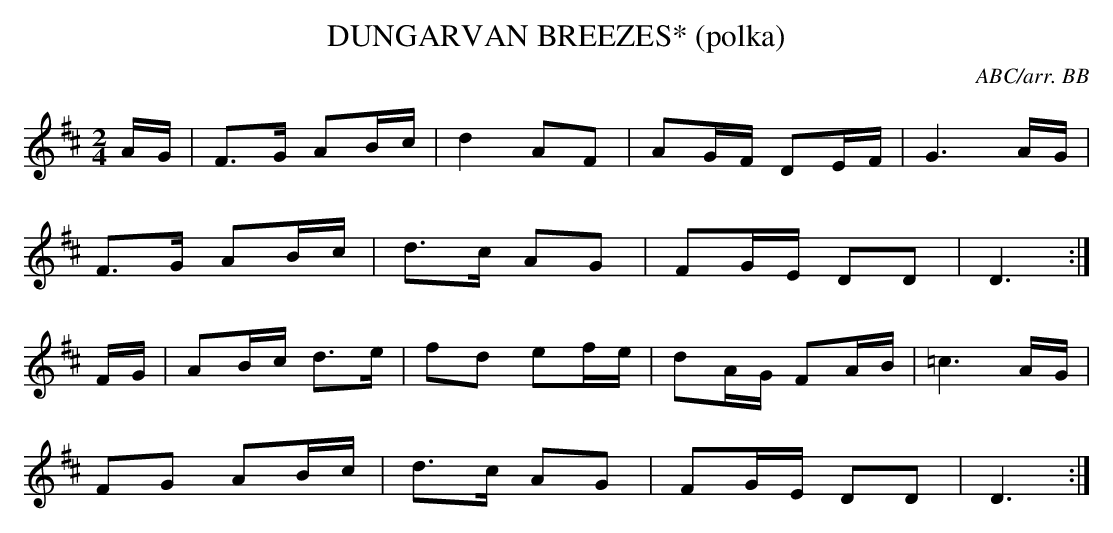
X:1
T:DUNGARVAN BREEZES* (polka)
C:ABC/arr. BB
M:2/4
L:1/8
K:D % source key Eb
A/G/|F>G AB/c/|d2 AF|AG/F/ DE/F/|G3 A/G/|
F>G AB/c/|d>c AG|FG/E/ DD|D3 :|
F/G/|AB/c/ d>e|fd ef/e/|dA/G/ FA/B/|=c3 A/G/|
FG AB/c/|d>c AG|FG/E/ DD|D3 :|
